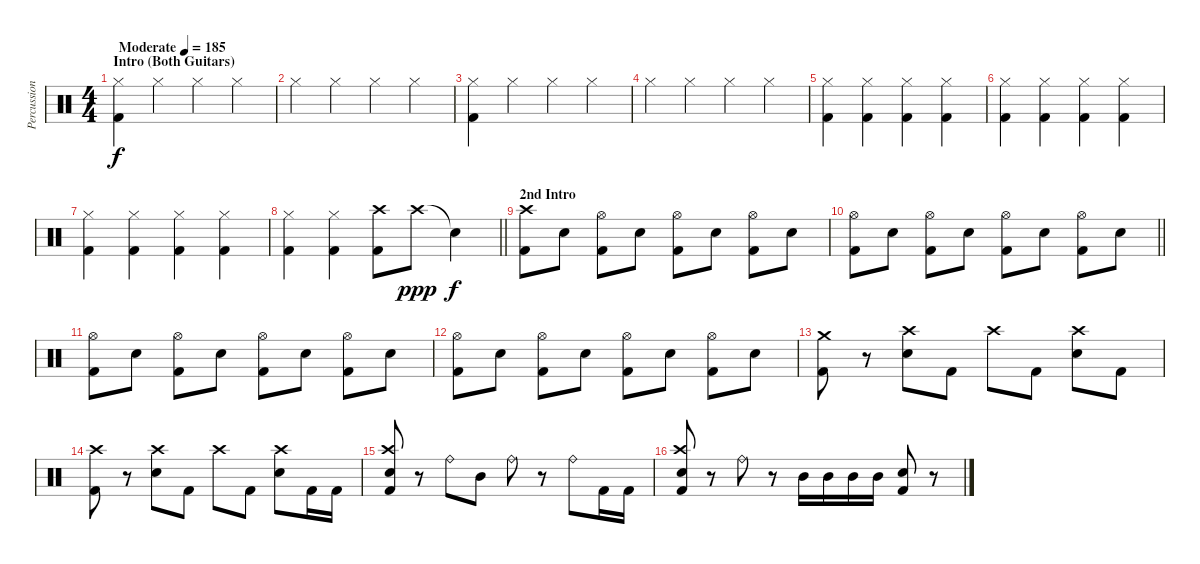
\track ("Percussion" "Percussion") {instrument percussion}
\staff {score}
\articulation defaults
\ts (4 4)
\section ("" "Intro (Both Guitars)")
\tempo (185 "Moderate")
\clef neutral
\ks c
("Hi-Hat (closed)" "Kick (hit) 2").4{dy f} "Hi-Hat (closed)".4 "Hi-Hat (closed)".4 "Hi-Hat (closed)".4 |
"Hi-Hat (closed)".4 "Hi-Hat (closed)".4 "Hi-Hat (closed)".4 "Hi-Hat (closed)".4 |
("Hi-Hat (closed)" "Kick (hit) 2").4 "Hi-Hat (closed)".4 "Hi-Hat (closed)".4 "Hi-Hat (closed)".4 |
"Hi-Hat (closed)".4 "Hi-Hat (closed)".4 "Hi-Hat (closed)".4 "Hi-Hat (closed)".4 |
("Hi-Hat (closed)" "Kick (hit) 2").4 ("Hi-Hat (closed)" "Kick (hit) 2").4 ("Hi-Hat (closed)" "Kick (hit) 2").4 ("Hi-Hat (closed)" "Kick (hit) 2").4 |
("Hi-Hat (closed)" "Kick (hit) 2").4 ("Hi-Hat (closed)" "Kick (hit) 2").4 ("Hi-Hat (closed)" "Kick (hit) 2").4 ("Hi-Hat (closed)" "Kick (hit) 2").4 |
("Hi-Hat (closed)" "Kick (hit) 2").4 ("Hi-Hat (closed)" "Kick (hit) 2").4 ("Hi-Hat (closed)" "Kick (hit) 2").4 ("Hi-Hat (closed)" "Kick (hit) 2").4 |
\barLineRight lightlight
("Hi-Hat (closed)" "Kick (hit) 2").4 ("Hi-Hat (closed)" "Kick (hit) 2").4 ("Crash high (hit)" "Kick (hit) 2").8 "Crash high (hit)".8{dy ppp} "Snare (hit)"{t}.4{dy f} |
\section ("" "2nd Intro")
("Crash high (hit)" "Kick (hit) 2").8 "Electric Snare (hit)".8 ("Hi-Hat (open)" "Kick (hit) 2").8 "Electric Snare (hit)".8 ("Hi-Hat (open)" "Kick (hit) 2").8 "Electric Snare (hit)".8 ("Hi-Hat (open)" "Kick (hit) 2").8 "Electric Snare (hit)".8 |
\barLineRight lightlight
("Hi-Hat (open)" "Kick (hit) 2").8 "Electric Snare (hit)".8 ("Hi-Hat (open)" "Kick (hit) 2").8 "Electric Snare (hit)".8 ("Hi-Hat (open)" "Kick (hit) 2").8 "Electric Snare (hit)".8 ("Hi-Hat (open)" "Kick (hit) 2").8 "Electric Snare (hit)".8 |
\section ("" "")
("Hi-Hat (open)" "Kick (hit) 2").8 "Electric Snare (hit)".8 ("Hi-Hat (open)" "Kick (hit) 2").8 "Electric Snare (hit)".8 ("Hi-Hat (open)" "Kick (hit) 2").8 "Electric Snare (hit)".8 ("Hi-Hat (open)" "Kick (hit) 2").8 "Electric Snare (hit)".8 |
("Hi-Hat (open)" "Kick (hit) 2").8 "Electric Snare (hit)".8 ("Hi-Hat (open)" "Kick (hit) 2").8 "Electric Snare (hit)".8 ("Hi-Hat (open)" "Kick (hit) 2").8 "Electric Snare (hit)".8 ("Hi-Hat (open)" "Kick (hit) 2").8 "Electric Snare (hit)".8 |
("Crash medium (hit)" "Kick (hit) 2").8 r.8 ("Crash high (hit)" "Electric Snare (hit)").8 "Kick (hit) 2".8 "Crash high (hit)".8 "Kick (hit) 2".8 ("Crash high (hit)" "Electric Snare (hit)").8 "Kick (hit) 2".8 |
("Crash high (hit)" "Kick (hit) 2").8 r.8 ("Crash high (hit)" "Electric Snare (hit)").8 "Kick (hit) 2".8 "Crash high (hit)".8 "Kick (hit) 2".8 ("Crash high (hit)" "Electric Snare (hit)").8 "Kick (hit) 2".16 "Kick (hit) 2".16 |
("Crash high (hit)" "Electric Snare (hit)" "Kick (hit) 2").8 r.8 "Ride (bell)".8 "Mid Tom (hit)".8 "Ride (bell)".8 r.8 "Ride (bell)".8 "Kick (hit) 2".16 "Kick (hit) 2".16 |
("Crash high (hit)" "Electric Snare (hit)" "Kick (hit) 2").8 r.8 "Ride (bell)".8 r.8 "Mid Tom (hit)".16 "Mid Tom (hit)".16 "Mid Tom (hit)".16 "Mid Tom (hit)".16 ("Electric Snare (hit)" "Kick (hit) 2").8 r.8
